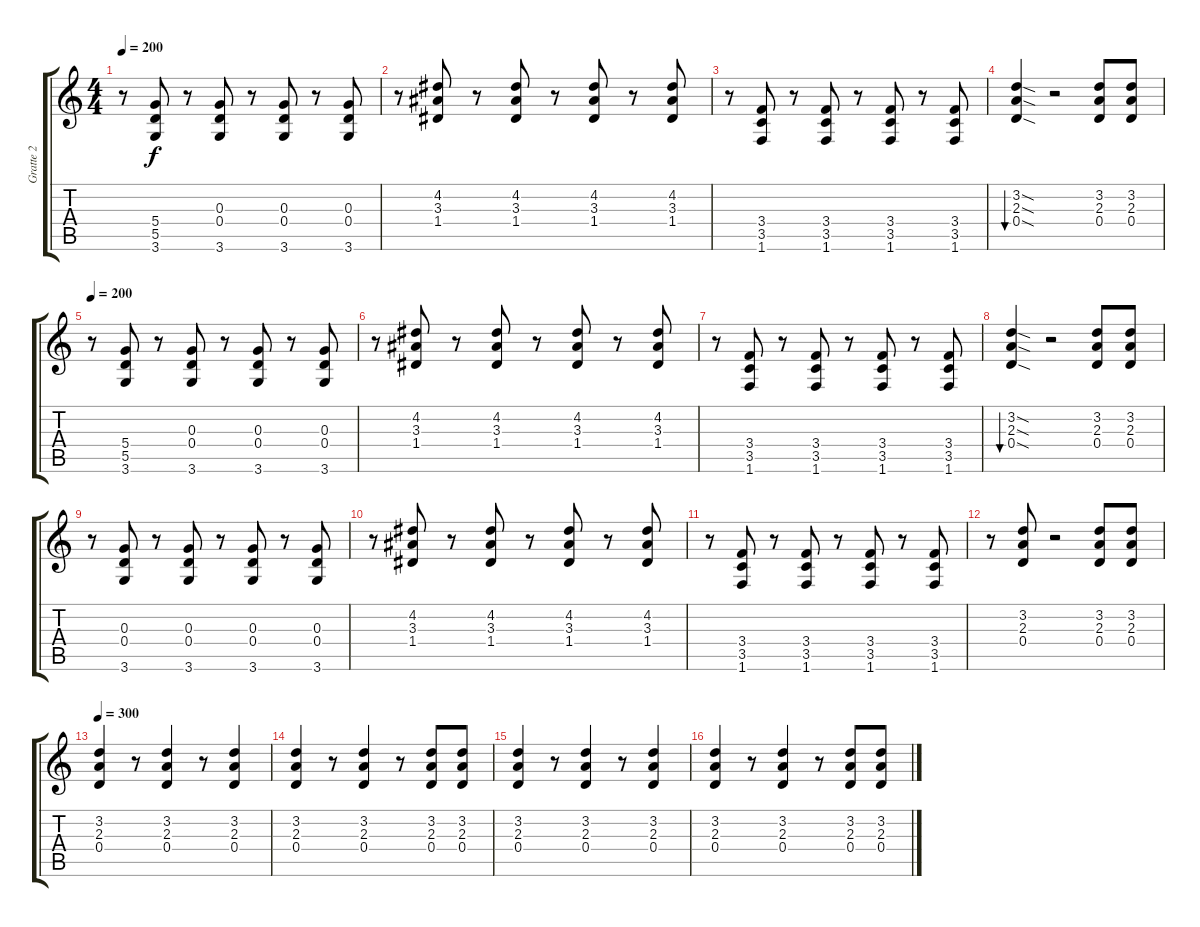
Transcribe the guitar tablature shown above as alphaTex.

\track ("Gratte 2" "Gratte 2") {instrument distortionguitar}
\staff {score tabs}
\tuning (E4 B3 G3 D3 A2 E2) {hide}
\ts (4 4)
\tempo 200
\clef g2
\ks c
r.8{dy f instrument distortionguitar} (5.4 5.5 3.6).8 r.8 (0.3 0.4 3.6).8 r.8 (0.3 0.4 3.6).8 r.8 (0.3 0.4 3.6).8 |
r.8 (4.2 3.3 1.4).8 r.8 (4.2 3.3 1.4).8 r.8 (4.2 3.3 1.4).8 r.8 (4.2 3.3 1.4).8 |
r.8 (3.4 3.5 1.6).8 r.8 (3.4 3.5 1.6).8 r.8 (3.4 3.5 1.6).8 r.8 (3.4 3.5 1.6).8 |
(3.2{sod} 2.3{sod} 0.4{sod}).4{bu 60} r.2 (3.2 2.3 0.4).8 (3.2 2.3 0.4).8 |
\tempo 200
r.8{instrument distortionguitar} (5.4 5.5 3.6).8 r.8 (0.3 0.4 3.6).8 r.8 (0.3 0.4 3.6).8 r.8 (0.3 0.4 3.6).8 |
r.8 (4.2 3.3 1.4).8 r.8 (4.2 3.3 1.4).8 r.8 (4.2 3.3 1.4).8 r.8 (4.2 3.3 1.4).8 |
r.8 (3.4 3.5 1.6).8 r.8 (3.4 3.5 1.6).8 r.8 (3.4 3.5 1.6).8 r.8 (3.4 3.5 1.6).8 |
(3.2{sod} 2.3{sod} 0.4{sod}).4{bu 60} r.2 (3.2 2.3 0.4).8 (3.2 2.3 0.4).8 |
r.8 (0.3 0.4 3.6).8 r.8 (0.3 0.4 3.6).8 r.8 (0.3 0.4 3.6).8 r.8 (0.3 0.4 3.6).8 |
r.8 (4.2 3.3 1.4).8 r.8 (4.2 3.3 1.4).8 r.8 (4.2 3.3 1.4).8 r.8 (4.2 3.3 1.4).8 |
r.8 (3.4 3.5 1.6).8 r.8 (3.4 3.5 1.6).8 r.8 (3.4 3.5 1.6).8 r.8 (3.4 3.5 1.6).8 |
r.8 (3.2 2.3 0.4).8 r.2 (3.2 2.3 0.4).8 (3.2 2.3 0.4).8 |
\tempo 300
(3.2 2.3 0.4).4 r.8 (3.2 2.3 0.4).4 r.8 (3.2 2.3 0.4).4 |
(3.2 2.3 0.4).4 r.8 (3.2 2.3 0.4).4 r.8 (3.2 2.3 0.4).8 (3.2 2.3 0.4).8 |
(3.2 2.3 0.4).4 r.8 (3.2 2.3 0.4).4 r.8 (3.2 2.3 0.4).4 |
(3.2 2.3 0.4).4 r.8 (3.2 2.3 0.4).4 r.8 (3.2 2.3 0.4).8 (3.2 2.3 0.4).8
